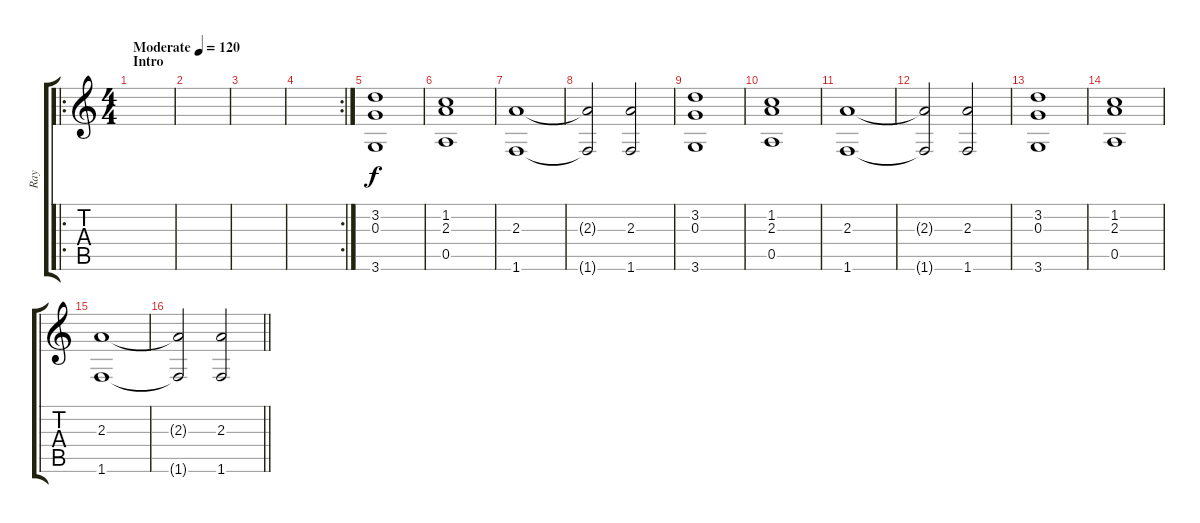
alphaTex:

\track ("Ray" "Ray") {instrument acousticguitarsteel}
\staff {score tabs}
\tuning (E4 B3 G3 D3 A2 E2) {hide}
\ro
\ts (4 4)
\section ("" "Intro")
\tempo (120 "Moderate")
\clef g2
\ks c
|
|
|
\rc 2
|
(3.2 0.3 3.6).1 |
(1.2 2.3 0.5).1 |
(2.3 1.6).1 |
(2.3{t} 1.6{t}).2 (2.3 1.6).2 |
(3.2 0.3 3.6).1 |
(1.2 2.3 0.5).1 |
(2.3 1.6).1 |
(2.3{t} 1.6{t}).2 (2.3 1.6).2 |
(3.2 0.3 3.6).1 |
(1.2 2.3 0.5).1 |
(2.3 1.6).1 |
\barLineRight lightlight
(2.3{t} 1.6{t}).2 (2.3 1.6).2
